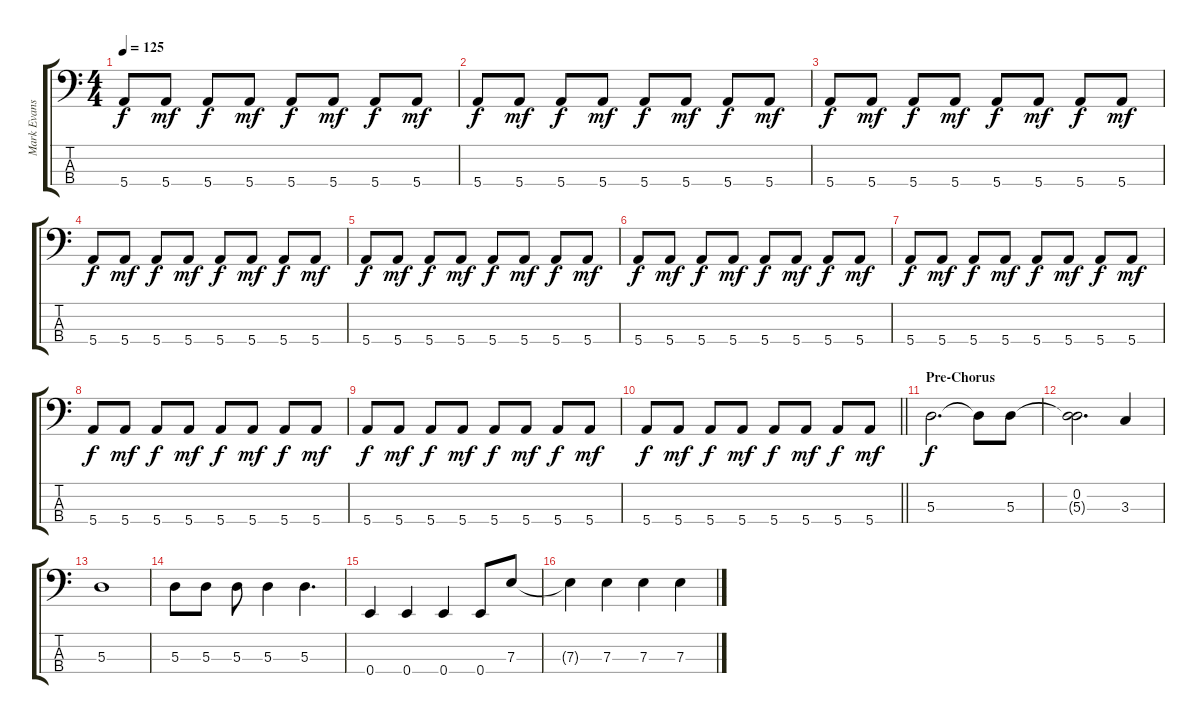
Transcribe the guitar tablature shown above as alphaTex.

\track ("Mark Evans" "Mark Evans") {instrument electricbassfinger}
\staff {score tabs}
\tuning (G2 D2 A1 E1) {hide}
\ts (4 4)
\tempo 125
\clef f4
\ks c
5.4.8{dy f} 5.4.8{dy mf} 5.4.8{dy f} 5.4.8{dy mf} 5.4.8{dy f} 5.4.8{dy mf} 5.4.8{dy f} 5.4.8{dy mf} |
5.4.8{dy f} 5.4.8{dy mf} 5.4.8{dy f} 5.4.8{dy mf} 5.4.8{dy f} 5.4.8{dy mf} 5.4.8{dy f} 5.4.8{dy mf} |
5.4.8{dy f} 5.4.8{dy mf} 5.4.8{dy f} 5.4.8{dy mf} 5.4.8{dy f} 5.4.8{dy mf} 5.4.8{dy f} 5.4.8{dy mf} |
5.4.8{dy f} 5.4.8{dy mf} 5.4.8{dy f} 5.4.8{dy mf} 5.4.8{dy f} 5.4.8{dy mf} 5.4.8{dy f} 5.4.8{dy mf} |
5.4.8{dy f} 5.4.8{dy mf} 5.4.8{dy f} 5.4.8{dy mf} 5.4.8{dy f} 5.4.8{dy mf} 5.4.8{dy f} 5.4.8{dy mf} |
5.4.8{dy f} 5.4.8{dy mf} 5.4.8{dy f} 5.4.8{dy mf} 5.4.8{dy f} 5.4.8{dy mf} 5.4.8{dy f} 5.4.8{dy mf} |
5.4.8{dy f} 5.4.8{dy mf} 5.4.8{dy f} 5.4.8{dy mf} 5.4.8{dy f} 5.4.8{dy mf} 5.4.8{dy f} 5.4.8{dy mf} |
5.4.8{dy f} 5.4.8{dy mf} 5.4.8{dy f} 5.4.8{dy mf} 5.4.8{dy f} 5.4.8{dy mf} 5.4.8{dy f} 5.4.8{dy mf} |
5.4.8{dy f} 5.4.8{dy mf} 5.4.8{dy f} 5.4.8{dy mf} 5.4.8{dy f} 5.4.8{dy mf} 5.4.8{dy f} 5.4.8{dy mf} |
\barLineRight lightlight
5.4.8{dy f} 5.4.8{dy mf} 5.4.8{dy f} 5.4.8{dy mf} 5.4.8{dy f} 5.4.8{dy mf} 5.4.8{dy f} 5.4.8{dy mf} |
\section ("" "Pre-Chorus")
5.3.2{d dy f} 5.3{t}.8 5.3.8 |
(0.2 5.3{t}).2{d} 3.3.4 |
5.3.1 |
5.3.8 5.3.8 5.3.8 5.3.4 5.3.4{d} |
0.4.4 0.4.4 0.4.4 0.4.8 7.3.8 |
7.3{t}.4 7.3.4 7.3.4 7.3.4
